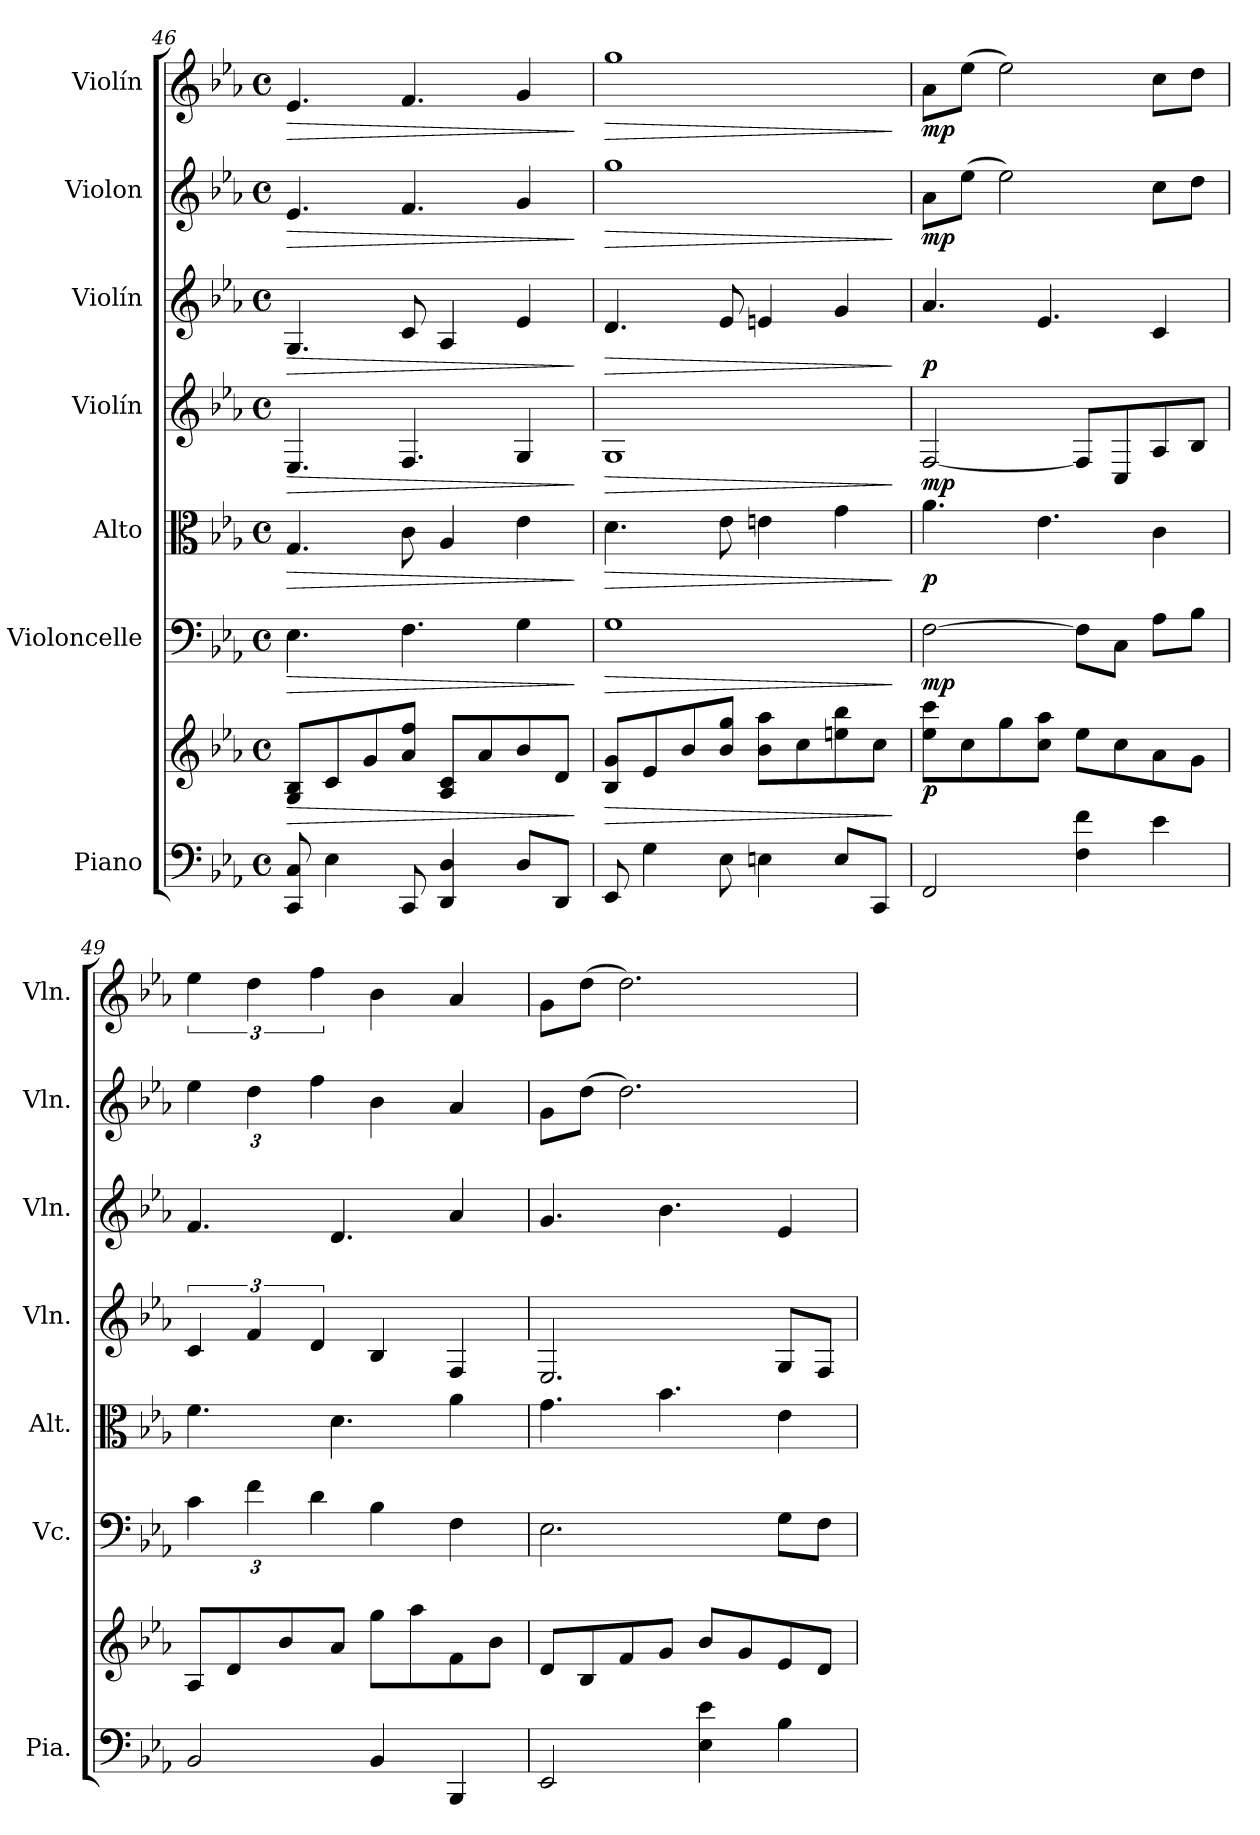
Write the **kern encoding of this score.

**kern	**kern	**dynam	**kern	**dynam	**kern	**dynam	**kern	**dynam	**kern	**dynam	**kern	**dynam	**kern	**dynam
*part7	*part7	*part7	*part6	*part6	*part5	*part5	*part4	*part4	*part3	*part3	*part2	*part2	*part1	*part1
*staff8	*staff7	*staff7/8	*staff6	*staff6	*staff5	*staff5	*staff4	*staff4	*staff3	*staff3	*staff2	*staff2	*staff1	*staff1
*I"Piano	*	*	*I"Violoncelle	*	*I"Alto	*	*I"Violín	*	*I"Violín	*	*I"Violon	*	*I"Violín	*
*I'Pia.	*	*	*I'Vc.	*	*I'Alt.	*	*I'Vln.	*	*I'Vln.	*	*I'Vln.	*	*I'Vln.	*
*clefF4	*clefG2	*	*clefF4	*	*clefC3	*	*clefG2	*	*clefG2	*	*clefG2	*	*clefG2	*
*k[b-e-a-]	*k[b-e-a-]	*	*k[b-e-a-]	*	*k[b-e-a-]	*	*k[b-e-a-]	*	*k[b-e-a-]	*	*k[b-e-a-]	*	*k[b-e-a-]	*
*M4/4	*M4/4	*	*M4/4	*	*M4/4	*	*M4/4	*	*M4/4	*	*M4/4	*	*M4/4	*
*met(c)	*met(c)	*	*met(c)	*	*met(c)	*	*met(c)	*	*met(c)	*	*met(c)	*	*met(c)	*
=46	=46	=46	=46	=46	=46	=46	=46	=46	=46	=46	=46	=46	=46	=46
!	!	!LO:HP:b	!	!LO:HP:b	!	!LO:HP:b	!	!LO:HP:b	!	!LO:HP:b	!	!LO:HP:b	!	!LO:HP:b
8CC/ 8C/	8G/ 8B-/L	>	4.E-\	>	4.G/	>	4.E-/	>	4.G/	>	4.e-/	>	4.e-/	>
4E-\	8c/	.	.	.	.	.	.	.	.	.	.	.	.	.
.	8g/	.	.	.	.	.	.	.	.	.	.	.	.	.
8CC/	8a-/ 8ff/J	.	4.F\	.	8c\	.	4.F/	.	8c/	.	4.f/	.	4.f/	.
4DD/ 4D/	8A-/ 8c/L	.	.	.	4A-/	.	.	.	4A-/	.	.	.	.	.
.	8a-/	.	.	.	.	.	.	.	.	.	.	.	.	.
8D/L	8b-/	.	4G\	.	4e-\	.	4G/	.	4e-/	.	4g/	.	4g/	.
8DD/J	8d/J	.	.	.	.	.	.	.	.	.	.	.	.	.
.	.	]	.	]	.	]	.	]	.	]	.	]	.	]
=47	=47	=47	=47	=47	=47	=47	=47	=47	=47	=47	=47	=47	=47	=47
!	!	!LO:HP:b	!	!LO:HP:b	!	!LO:HP:b	!	!LO:HP:b	!	!LO:HP:b	!	!LO:HP:b	!	!LO:HP:b
8EE-/	8B-/ 8g/L	>	1G	>	4.d\	>	1G	>	4.d/	>	1gg	>	1gg	>
4G\	8e-/	.	.	.	.	.	.	.	.	.	.	.	.	.
.	8b-/	.	.	.	.	.	.	.	.	.	.	.	.	.
8E-\	8b-/ 8gg/J	.	.	.	8e-\	.	.	.	8e-/	.	.	.	.	.
4En\	8b-\ 8aa-\L	.	.	.	4en\	.	.	.	4en/	.	.	.	.	.
.	8cc\	.	.	.	.	.	.	.	.	.	.	.	.	.
8E/L	8een\ 8bb-\	.	.	.	4g\	.	.	.	4g/	.	.	.	.	.
8CC/J	8cc\J	.	.	.	.	.	.	.	.	.	.	.	.	.
.	.	]	.	]	.	]	.	]	.	]	.	]	.	]
=48	=48	=48	=48	=48	=48	=48	=48	=48	=48	=48	=48	=48	=48	=48
!	!	!LO:DY:b	!	!LO:DY:b	!	!LO:DY:b	!	!LO:DY:b	!	!LO:DY:b	!	!LO:DY:b	!	!LO:DY:b
2FF/	8ee-\ 8ccc\L	p	[2F\	mp	4.a-\	p	[2F/	mp	4.a-/	p	8a-\L	mp	8a-\L	mp
.	8cc\	.	.	.	.	.	.	.	.	.	(>8ee-\J	.	(>8ee-\J	.
.	8gg\	.	.	.	.	.	.	.	.	.	2ee-\)	.	2ee-\)	.
.	8cc\ 8aa-\J	.	.	.	4.e-\	.	.	.	4.e-/	.	.	.	.	.
4F\ 4f\	8ee-\L	.	8F\L]	.	.	.	8F/L]	.	.	.	.	.	.	.
.	8cc\	.	8C\J	.	.	.	8C/	.	.	.	.	.	.	.
4e-\	8a-\	.	8A-\L	.	4c\	.	8A-/	.	4c/	.	8cc\L	.	8cc\L	.
.	8g\J	.	8B-\J	.	.	.	8B-/J	.	.	.	8dd\J	.	8dd\J	.
!!LO:LB:g=z
=49	=49	=49	=49	=49	=49	=49	=49	=49	=49	=49	=49	=49	=49	=49
*	*	*	*Xbrackettup	*	*	*	*	*	*	*	*Xbrackettup	*	*	*
2BB-/	8A-/L	.	6c\	.	4.f\	.	6c/	.	4.f/	.	6ee-\	.	6ee-\	.
.	8d/	.	.	.	.	.	.	.	.	.	.	.	.	.
.	.	.	6f\	.	.	.	6f/	.	.	.	6dd\	.	6dd\	.
.	8b-/	.	.	.	.	.	.	.	.	.	.	.	.	.
.	.	.	6d\	.	.	.	6d/	.	.	.	6ff\	.	6ff\	.
.	8a-/J	.	.	.	4.d\	.	.	.	4.d/	.	.	.	.	.
4BB-/	8gg\L	.	4B-\	.	.	.	4B-/	.	.	.	4b-\	.	4b-\	.
.	8aa-\	.	.	.	.	.	.	.	.	.	.	.	.	.
4BBB-/	8f\	.	4F\	.	4a-\	.	4F/	.	4a-/	.	4a-/	.	4a-/	.
.	8b-\J	.	.	.	.	.	.	.	.	.	.	.	.	.
=50	=50	=50	=50	=50	=50	=50	=50	=50	=50	=50	=50	=50	=50	=50
2EE-/	8d/L	.	2.E-\	.	4.g\	.	2.E-/	.	4.g/	.	8g\L	.	8g\L	.
.	8B-/	.	.	.	.	.	.	.	.	.	(>8dd\J	.	(>8dd\J	.
.	8f/	.	.	.	.	.	.	.	.	.	2.dd\)	.	2.dd\)	.
.	8g/J	.	.	.	4.b-\	.	.	.	4.b-\	.	.	.	.	.
4E-\ 4e-\	8b-/L	.	.	.	.	.	.	.	.	.	.	.	.	.
.	8g/	.	.	.	.	.	.	.	.	.	.	.	.	.
4B-\	8e-/	.	8G\L	.	4e-\	.	8G/L	.	4e-/	.	.	.	.	.
.	8d/J	.	8F\J	.	.	.	8F/J	.	.	.	.	.	.	.
=	=	=	=	=	=	=	=	=	=	=	=	=	=	=
*-	*-	*-	*-	*-	*-	*-	*-	*-	*-	*-	*-	*-	*-	*-
